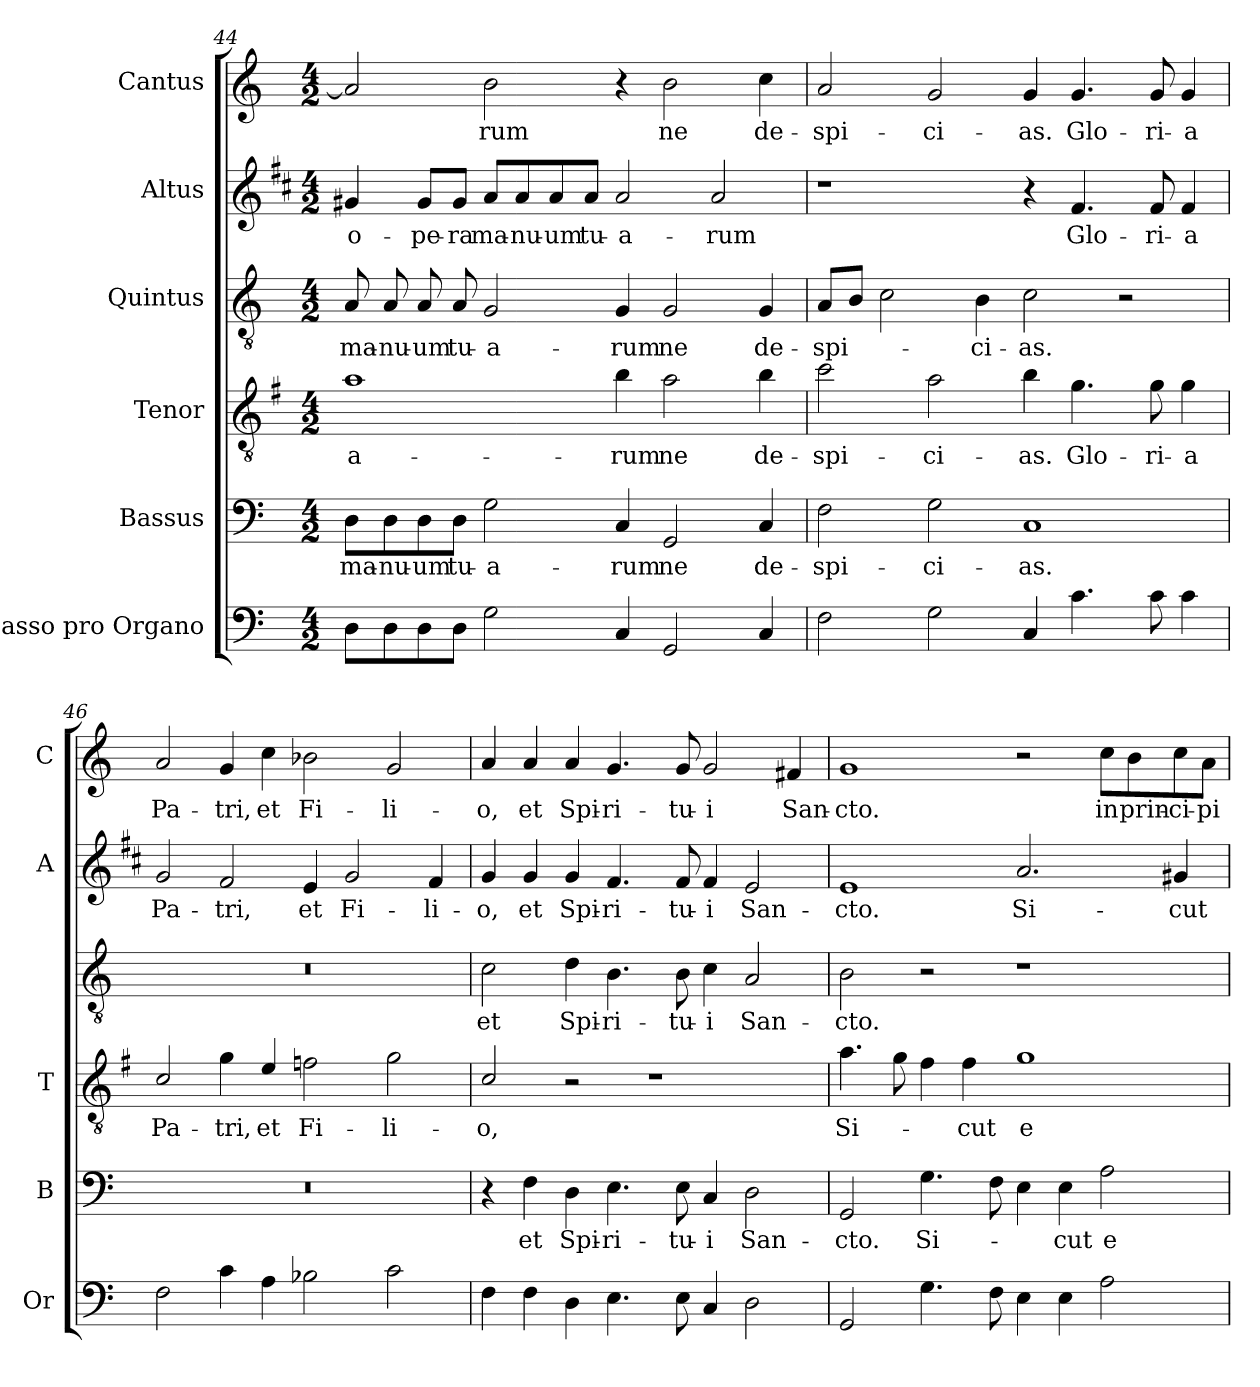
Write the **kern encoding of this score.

**kern	**kern	**text	**kern	**text	**kern	**text	**kern	**text	**kern	**text
*part6	*part5	*part5	*part4	*part4	*part3	*part3	*part2	*part2	*part1	*part1
*staff6	*staff5	*staff5	*staff4	*staff4	*staff3	*staff3	*staff2	*staff2	*staff1	*staff1
*I"Basso pro Organo	*I"Bassus	*	*I"Tenor	*	*I"Quintus	*	*I"Altus	*	*I"Cantus	*
*I'Or	*I'B	*	*I'T	*	*	*	*I'A	*	*I'C	*
!!LO:PB:g=z
*clefF4	*clefF4	*	*clefGv2	*	*clefGv2	*	*clefG2	*	*clefG2	*
*	*	*	*ITrd4c7	*	*	*	*ITrd1c2	*	*	*
*k[]	*k[]	*	*k[]	*	*k[]	*	*k[]	*	*k[]	*
*C:	*C:	*	*C:	*	*C:	*	*C:	*	*C:	*
*M4/2	*M4/2	*	*M4/2	*	*M4/2	*	*M4/2	*	*M4/2	*
=44	=44	=44	=44	=44	=44	=44	=44	=44	=44	=44
!	!	!LO:LY:b	!	!LO:LY:b	!	!LO:LY:b	!	!LO:LY:b	!	!
8D\L	8D\L	ma-	1d	-a-	8A/	ma-	4f#X/	o-	2a/]	.
!	!	!LO:LY:b	!	!	!	!LO:LY:b	!	!	!	!
8D\	8D\	-nu-	.	.	8A/	-nu-	.	.	.	.
!	!	!LO:LY:b	!	!	!	!LO:LY:b	!	!LO:LY:b	!	!
8D\	8D\	-um	.	.	8A/	-um	8f#/L	-pe-	.	.
!	!	!LO:LY:b	!	!	!	!LO:LY:b	!	!LO:LY:b	!	!
8D\J	8D\J	tu-	.	.	8A/	tu-	8f#/J	-ra	.	.
!	!	!LO:LY:b	!	!	!	!LO:LY:b	!	!LO:LY:b	!	!LO:LY:b
2G\	2G\	-a-	.	.	2G/	-a-	8g/L	ma-	2b\	-rum
!	!	!	!	!	!	!	!	!LO:LY:b	!	!
.	.	.	.	.	.	.	8g/	-nu-	.	.
!	!	!	!	!	!	!	!	!LO:LY:b	!	!
.	.	.	.	.	.	.	8g/	-um	.	.
!	!	!	!	!	!	!	!	!LO:LY:b	!	!
.	.	.	.	.	.	.	8g/J	tu-	.	.
!	!	!LO:LY:b	!	!LO:LY:b	!	!LO:LY:b	!	!LO:LY:b	!	!
4C/	4C/	-rum	4e\	-rum	4G/	-rum	2g/	-a-	4r	.
!	!	!LO:LY:b	!	!LO:LY:b	!	!LO:LY:b	!	!	!	!LO:LY:b
2GG/	2GG/	ne	2d\	ne	2G/	ne	.	.	2b\	ne
!	!	!	!	!	!	!	!	!LO:LY:b	!	!
.	.	.	.	.	.	.	2g/	-rum	.	.
!	!	!LO:LY:b	!	!LO:LY:b	!	!LO:LY:b	!	!	!	!LO:LY:b
4C/	4C/	de-	4e\	de-	4G/	de-	.	.	4cc\	de-
=45	=45	=45	=45	=45	=45	=45	=45	=45	=45	=45
!	!	!LO:LY:b	!	!LO:LY:b	!	!LO:LY:b	!	!	!	!LO:LY:b
2F\	2F\	-spi-	2f\	-spi-	8A/L	-spi-	1r	.	2a/	-spi-
.	.	.	.	.	8B/J	.	.	.	.	.
.	.	.	.	.	2c\	.	.	.	.	.
!	!	!LO:LY:b	!	!LO:LY:b	!	!	!	!	!	!LO:LY:b
2G\	2G\	-ci-	2d\	-ci-	.	.	.	.	2g/	-ci-
!	!	!	!	!	!	!LO:LY:b	!	!	!	!
.	.	.	.	.	4B\	-ci-	.	.	.	.
!	!	!LO:LY:b	!	!LO:LY:b	!	!LO:LY:b	!	!	!	!LO:LY:b
4C/	1C	-as.	4e\	-as.	2c\	-as.	4r	.	4g/	-as.
!	!	!	!	!LO:LY:b	!	!	!	!LO:LY:b	!	!LO:LY:b
4.c\	.	.	4.c\	Glo-	.	.	4.e/	Glo-	4.g/	Glo-
.	.	.	.	.	2r	.	.	.	.	.
!	!	!	!	!LO:LY:b	!	!	!	!LO:LY:b	!	!LO:LY:b
8c\	.	.	8c\	-ri-	.	.	8e/	-ri-	8g/	-ri-
!	!	!	!	!LO:LY:b	!	!	!	!LO:LY:b	!	!LO:LY:b
4c\	.	.	4c\	-a	.	.	4e/	-a	4g/	-a
=46	=46	=46	=46	=46	=46	=46	=46	=46	=46	=46
!	!	!	!	!LO:LY:b	!	!	!	!LO:LY:b	!	!LO:LY:b
2F\	0r	.	2F/	Pa-	0r	.	2f/	Pa-	2a/	Pa-
!	!	!	!	!LO:LY:b	!	!	!	!LO:LY:b	!	!LO:LY:b
4c\	.	.	4c\	-tri,	.	.	2e/	-tri,	4g/	-tri,
!	!	!	!	!LO:LY:b	!	!	!	!	!	!LO:LY:b
4A\	.	.	4A/	et	.	.	.	.	4cc\	et
!	!	!	!	!LO:LY:b	!	!	!	!LO:LY:b	!	!LO:LY:b
2B-X\	.	.	2B-X\	Fi-	.	.	4d/	et	2b-X\	Fi-
!	!	!	!	!	!	!	!	!LO:LY:b	!	!
.	.	.	.	.	.	.	2f/	Fi-	.	.
!	!	!	!	!LO:LY:b	!	!	!	!	!	!LO:LY:b
2c\	.	.	2c\	-li-	.	.	.	.	2g/	-li-
!	!	!	!	!	!	!	!	!LO:LY:b	!	!
.	.	.	.	.	.	.	4e/	-li-	.	.
!!LO:LB:g=z
=47	=47	=47	=47	=47	=47	=47	=47	=47	=47	=47
!	!	!	!	!LO:LY:b	!	!LO:LY:b	!	!LO:LY:b	!	!LO:LY:b
4F\	4r	.	2F/	-o,	2c\	et	4f/	-o,	4a/	-o,
!	!	!LO:LY:b	!	!	!	!	!	!LO:LY:b	!	!LO:LY:b
4F\	4F\	et	.	.	.	.	4f/	et	4a/	et
!	!	!LO:LY:b	!	!	!	!LO:LY:b	!	!LO:LY:b	!	!LO:LY:b
4D\	4D\	Spi-	2r	.	4d\	Spi-	4f/	Spi-	4a/	Spi-
!	!	!LO:LY:b	!	!	!	!LO:LY:b	!	!LO:LY:b	!	!LO:LY:b
4.E\	4.E\	-ri-	.	.	4.B\	-ri-	4.e/	-ri-	4.g/	-ri-
.	.	.	1r	.	.	.	.	.	.	.
!	!	!LO:LY:b	!	!	!	!LO:LY:b	!	!LO:LY:b	!	!LO:LY:b
8E\	8E\	-tu-	.	.	8B\	-tu-	8e/	-tu-	8g/	-tu-
!	!	!LO:LY:b	!	!	!	!LO:LY:b	!	!LO:LY:b	!	!LO:LY:b
4C/	4C/	-i	.	.	4c\	-i	4e/	-i	2g/	-i
!	!	!LO:LY:b	!	!	!	!LO:LY:b	!	!LO:LY:b	!	!
2D\	2D\	San-	.	.	2A/	San-	2d/	San-	.	.
!	!	!	!	!	!	!	!	!	!	!LO:LY:b
.	.	.	.	.	.	.	.	.	4f#X/	San-
=48	=48	=48	=48	=48	=48	=48	=48	=48	=48	=48
!	!	!LO:LY:b	!	!LO:LY:b	!	!LO:LY:b	!	!LO:LY:b	!	!LO:LY:b
2GG/	2GG/	-cto.	4.d\	Si-	2B\	-cto.	1d	-cto.	1g	-cto.
.	.	.	8c\	.	.	.	.	.	.	.
!	!	!LO:LY:b	!	!	!	!	!	!	!	!
4.G\	4.G\	Si-	4B\	.	2r	.	.	.	.	.
!	!	!	!	!LO:LY:b	!	!	!	!	!	!
.	.	.	4B\	-cut	.	.	.	.	.	.
8F\	8F\	.	.	.	.	.	.	.	.	.
!	!	!	!	!LO:LY:b	!	!	!	!LO:LY:b	!	!
4E\	4E\	.	1c	e-	1r	.	2.g/	Si-	2r	.
!	!	!LO:LY:b	!	!	!	!	!	!	!	!
4E\	4E\	-cut	.	.	.	.	.	.	.	.
!	!	!LO:LY:b	!	!	!	!	!	!	!	!LO:LY:b
2A\	2A\	e-	.	.	.	.	.	.	8cc\L	in
!	!	!	!	!	!	!	!	!	!	!LO:LY:b
.	.	.	.	.	.	.	.	.	8b\	prin-
!	!	!	!	!	!	!	!	!LO:LY:b	!	!LO:LY:b
.	.	.	.	.	.	.	4f#X/	-cut	8cc\	-ci-
!	!	!	!	!	!	!	!	!	!	!LO:LY:b
.	.	.	.	.	.	.	.	.	8a\J	-pi-
=	=	=	=	=	=	=	=	=	=	=
*-	*-	*-	*-	*-	*-	*-	*-	*-	*-	*-
